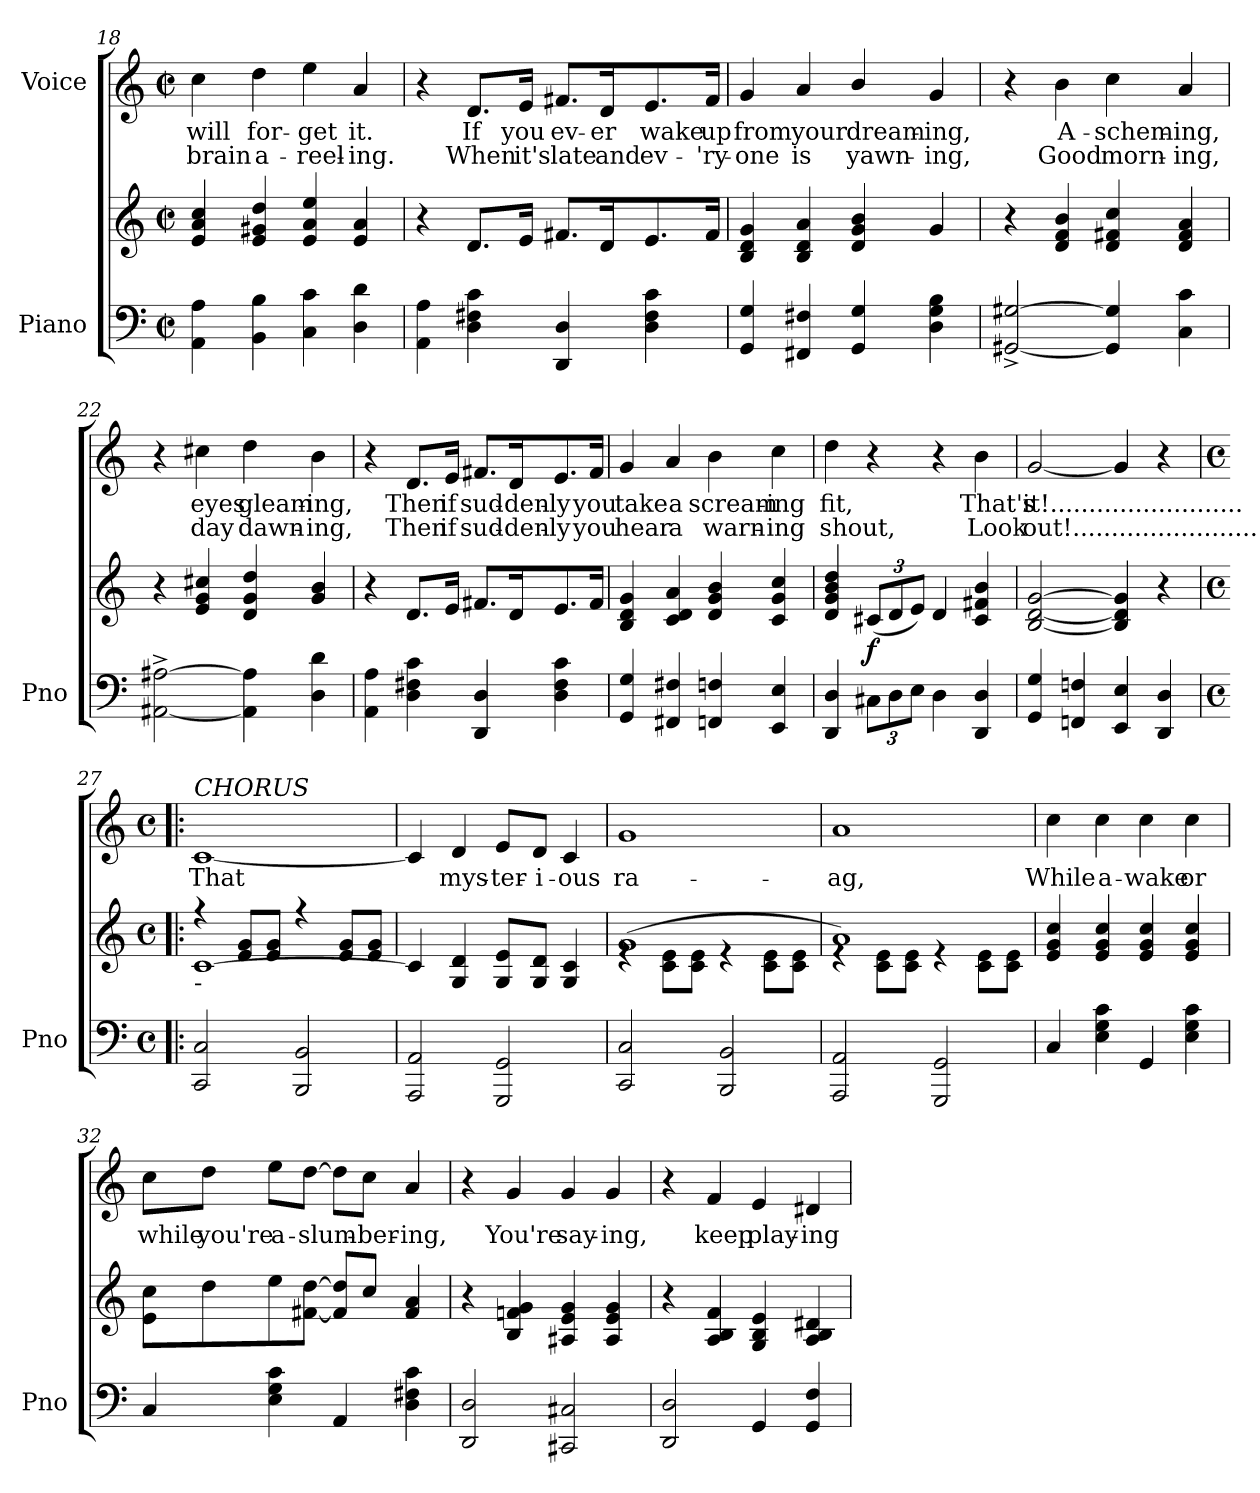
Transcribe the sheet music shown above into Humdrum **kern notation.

**kern	**kern	**dynam	**kern	**text	**text
*part2	*part2	*part2	*part1	*part1	*part1
*staff3	*staff2	*staff2/3	*staff1	*staff1	*staff1
*I"Piano	*	*	*I"Voice	*	*
*I'Pno	*	*	*	*	*
*clefF4	*clefG2	*	*clefG2	*	*
*k[]	*k[]	*	*k[]	*	*
*M2/2	*M2/2	*	*M2/2	*	*
*met(c|)	*met(c|)	*	*met(c|)	*	*
=18	=18	=18	=18	=18	=18
!	!	!	!	!LO:LY:b	!LO:LY:b
4AA\ 4A\	4e/ 4a/ 4cc/	.	4cc\	will	brain
!	!	!	!	!LO:LY:b	!LO:LY:b
4BB\ 4B\	4e/ 4g#X/ 4dd/	.	4dd\	for-	a-
!	!	!	!	!LO:LY:b	!LO:LY:b
4C\ 4c\	4e/ 4a/ 4ee/	.	4ee\	-get	-reel-
!	!	!	!	!LO:LY:b	!LO:LY:b
4D\ 4d\	4e/ 4a/	.	4a/	it.	-ing.
!!LO:LB:g=z
=19	=19	=19	=19	=19	=19
4AA\ 4A\	4r	.	4r	.	.
!	!	!	!	!LO:LY:b	!LO:LY:b
4D\ 4F#X\ 4c\	8.d/L	.	8.d/L	If	When
!	!	!	!	!LO:LY:b	!LO:LY:b
.	16e/Jk	.	16e/Jk	you	it's
!	!	!	!	!LO:LY:b	!LO:LY:b
4DD/ 4D/	8.f#X/L	.	8.f#X/L	ev-	late
!	!	!	!	!LO:LY:b	!LO:LY:b
.	16d/K	.	16d/K	-er	and
!	!	!	!	!LO:LY:b	!LO:LY:b
4D\ 4F#\ 4c\	8.e/	.	8.e/	wake	ev-
!	!	!	!	!LO:LY:b	!LO:LY:b
.	16f#/Jk	.	16f#/Jk	up	-'ry-
=20	=20	=20	=20	=20	=20
!	!	!	!	!LO:LY:b	!LO:LY:b
4GG/ 4G/	4B/ 4d/ 4g/	.	4g/	from	-one
!	!	!	!	!LO:LY:b	!LO:LY:b
4FF#X/ 4F#X/	4B/ 4d/ 4a/	.	4a/	your	is
!	!	!	!	!LO:LY:b	!LO:LY:b
4GG/ 4G/	4d/ 4g/ 4b/	.	4b/	dream-	yawn-
!	!	!	!	!LO:LY:b	!LO:LY:b
4D\ 4G\ 4B\	4g/	.	4g/	-ing,	-ing,
=21	=21	=21	=21	=21	=21
[2GG#X/^ [2G#X/^	4r	.	4r	.	.
!	!	!	!	!LO:LY:b	!LO:LY:b
.	4d/ 4f/ 4b/	.	4b\	A-	Good
!	!	!	!	!LO:LY:b	!LO:LY:b
4GG#/] 4G#/]	4d/ 4f#X/ 4cc/	.	4cc\	-schem-	morn-
!	!	!	!	!LO:LY:b	!LO:LY:b
4C\ 4c\	4d/ 4f#/ 4a/	.	4a/	-ing,	-ing,
!!LO:LB:g=z
=22	=22	=22	=22	=22	=22
[2AA#X\^ [2A#X\^	4r	.	4r	.	.
!	!	!	!	!LO:LY:b	!LO:LY:b
.	4e/ 4g/ 4cc#X/	.	4cc#X\	eyes	day
!	!	!	!	!LO:LY:b	!LO:LY:b
4AA#\] 4A#\]	4d/ 4g/ 4dd/	.	4dd\	gleam-	dawn-
!	!	!	!	!LO:LY:b	!LO:LY:b
4D\ 4d\	4g/ 4b/	.	4b\	-ing,	-ing,
=23	=23	=23	=23	=23	=23
4AA\ 4A\	4r	.	4r	.	.
!	!	!	!	!LO:LY:b	!LO:LY:b
4D\ 4F#X\ 4c\	8.d/L	.	8.d/L	Then	Then
!	!	!	!	!LO:LY:b	!LO:LY:b
.	16e/Jk	.	16e/Jk	if	if
!	!	!	!	!LO:LY:b	!LO:LY:b
4DD/ 4D/	8.f#X/L	.	8.f#X/L	sud-	sud-
!	!	!	!	!LO:LY:b	!LO:LY:b
.	16d/K	.	16d/K	-den-	-den-
!	!	!	!	!LO:LY:b	!LO:LY:b
4D\ 4F#\ 4c\	8.e/	.	8.e/	-ly	-ly
!	!	!	!	!LO:LY:b	!LO:LY:b
.	16f#/Jk	.	16f#/Jk	you	you
!!LO:LB:g=z
=24	=24	=24	=24	=24	=24
!	!	!	!	!LO:LY:b	!LO:LY:b
4GG/ 4G/	4B/ 4d/ 4g/	.	4g/	take	hear
!	!	!	!	!LO:LY:b	!LO:LY:b
4FF#X/ 4F#X/	4c/ 4d/ 4a/	.	4a/	a	a
!	!	!	!	!LO:LY:b	!LO:LY:b
4FFn/ 4Fn/	4d/ 4g/ 4b/	.	4b\	scream-	warn-
!	!	!	!	!LO:LY:b	!LO:LY:b
4EE/ 4E/	4c/ 4g/ 4cc/	.	4cc\	-ing	-ing
=25	=25	=25	=25	=25	=25
!	!	!	!	!LO:LY:b	!LO:LY:b
4DD/ 4D/	4d/ 4g/ 4b/ 4dd/	.	4dd\	fit,	shout,
*Xbrackettup	*Xbrackettup	*	*	*	*
!	!	!LO:DY:b	!	!	!
12C#X\L	(>12c#X/L	f	4r	.	.
12D\	12d/	.	.	.	.
12E\J	12e/J)	.	.	.	.
4D\	4d/	.	4r	.	.
!	!	!	!	!LO:LY:b	!LO:LY:b
4DD/ 4D/	4c#/ 4f#X/ 4b/	.	4b\	That's	Look
=26	=26	=26	=26	=26	=26
!	!	!	!	!LO:LY:b	!LO:LY:b
4GG/ 4G/	[2B/ [2d/ [2g/	.	[2g/	it!.........................	out!........................
4FFn/ 4Fn/	.	.	.	.	.
4EE/ 4E/	4B/] 4d/] 4g/]	.	4g/]	.	.
4DD/ 4D/	4r	.	4r	.	.
!!LO:PB:g=z
=27!|:	=27!|:	=27!|:	=27!|:	=27!|:	=27!|:
*M4/4	*M4/4	*	*M4/4	*	*
*met(c)	*met(c)	*	*met(c)	*	*
*	*^	*	*	*	*
!	!	!	!	!LO:TX:a:i:t=CHORUS	!	!
!	!LO:TX:b:t=-	!	!	!	!	!
!	!	!	!LO:DY:b	!	!LO:LY:b	!
!	!	!	!LO:DY:n=1:b	!	!	!
2CC/ 2C/	[1c	4rff	p f	[1c	That	.
.	.	8e/ 8g/L	.	.	.	.
.	.	8e/ 8g/J	.	.	.	.
2BBB/ 2BB/	.	4rff	.	.	.	.
.	.	8e/ 8g/L	.	.	.	.
.	.	8e/ 8g/J	.	.	.	.
*	*v	*v	*	*	*	*
=28	=28	=28	=28	=28	=28
2AAA/ 2AA/	4c/]	.	4c/]	.	.
!	!	!	!	!LO:LY:b	!
.	4G/ 4d/	.	4d/	mys-	.
!	!	!	!	!LO:LY:b	!
2GGG/ 2GG/	8G/ 8e/L	.	8e/L	-ter-	.
!	!	!	!	!LO:LY:b	!
.	8G/ 8d/J	.	8d/J	-i-	.
!	!	!	!	!LO:LY:b	!
.	4G/ 4c/	.	4c/	-ous	.
=29	=29	=29	=29	=29	=29
*	*^	*	*	*	*
!	!	!	!	!	!LO:LY:b	!
2CC/ 2C/	(>1g	4re	.	1g	ra-	.
.	.	8c\ 8e\L	.	.	.	.
.	.	8c\ 8e\J	.	.	.	.
2BBB/ 2BB/	.	4re	.	.	.	.
.	.	8c\ 8e\L	.	.	.	.
.	.	8c\ 8e\J	.	.	.	.
!!LO:LB:g=z
=30	=30	=30	=30	=30	=30	=30
!	!	!	!	!	!LO:LY:b	!
2AAA/ 2AA/	1a)	4re	.	1a	-ag,	.
.	.	8c\ 8e\L	.	.	.	.
.	.	8c\ 8e\J	.	.	.	.
2GGG/ 2GG/	.	4re	.	.	.	.
.	.	8c\ 8e\L	.	.	.	.
.	.	8c\ 8e\J	.	.	.	.
=31	=31	=31	=31	=31	=31	=31
!	!	!	!	!	!LO:LY:b	!
*	*v	*v	*	*	*	*
4C/	4e/ 4g/ 4cc/	.	4cc\	While	.
!	!	!	!	!LO:LY:b	!
4E\ 4G\ 4c\	4e/ 4g/ 4cc/	.	4cc\	a-	.
!	!	!	!	!LO:LY:b	!
4GG/	4e/ 4g/ 4cc/	.	4cc\	-wake	.
!	!	!	!	!LO:LY:b	!
4E\ 4G\ 4c\	4e/ 4g/ 4cc/	.	4cc\	or	.
=32	=32	=32	=32	=32	=32
!	!	!	!	!LO:LY:b	!
4C/	8e\ 8cc\L	.	8cc\L	while	.
!	!	!	!	!LO:LY:b	!
.	8dd\	.	8dd\J	you're	.
!	!	!	!	!LO:LY:b	!
4E\ 4G\ 4c\	8ee\	.	8ee\L	a-	.
!	!	!	!	!LO:LY:b	!
.	[8f#X\ [8dd\J	.	[8dd\J	-slum-	.
4AA/	8f#/] 8dd/]L	.	8dd\L]	.	.
!	!	!	!	!LO:LY:b	!
.	8cc/J	.	8cc\J	-ber-	.
!	!	!	!	!LO:LY:b	!
4D\ 4F#X\ 4c\	4f#/ 4a/	.	4a/	-ing,	.
!!LO:LB:g=z
=33	=33	=33	=33	=33	=33
2DD/ 2D/	4r	.	4r	.	.
!	!	!	!	!LO:LY:b	!
.	4B/ 4fn/ 4g/	.	4g/	You're	.
!	!	!	!	!LO:LY:b	!
2CC#X/ 2C#X/	4A#X/ 4e/ 4g/	.	4g/	say-	.
!	!	!	!	!LO:LY:b	!
.	4A#/ 4e/ 4g/	.	4g/	-ing,	.
=34	=34	=34	=34	=34	=34
2DD/ 2D/	4r	.	4r	.	.
!	!	!	!	!LO:LY:b	!
.	4A/ 4B/ 4f/	.	4f/	keep	.
!	!	!	!	!LO:LY:b	!
4GG/	4G/ 4B/ 4e/	.	4e/	play-	.
!	!	!	!	!LO:LY:b	!
4GG/ 4F/	4A/ 4B/ 4d#X/	.	4d#X/	-ing	.
=	=	=	=	=	=
*-	*-	*-	*-	*-	*-
